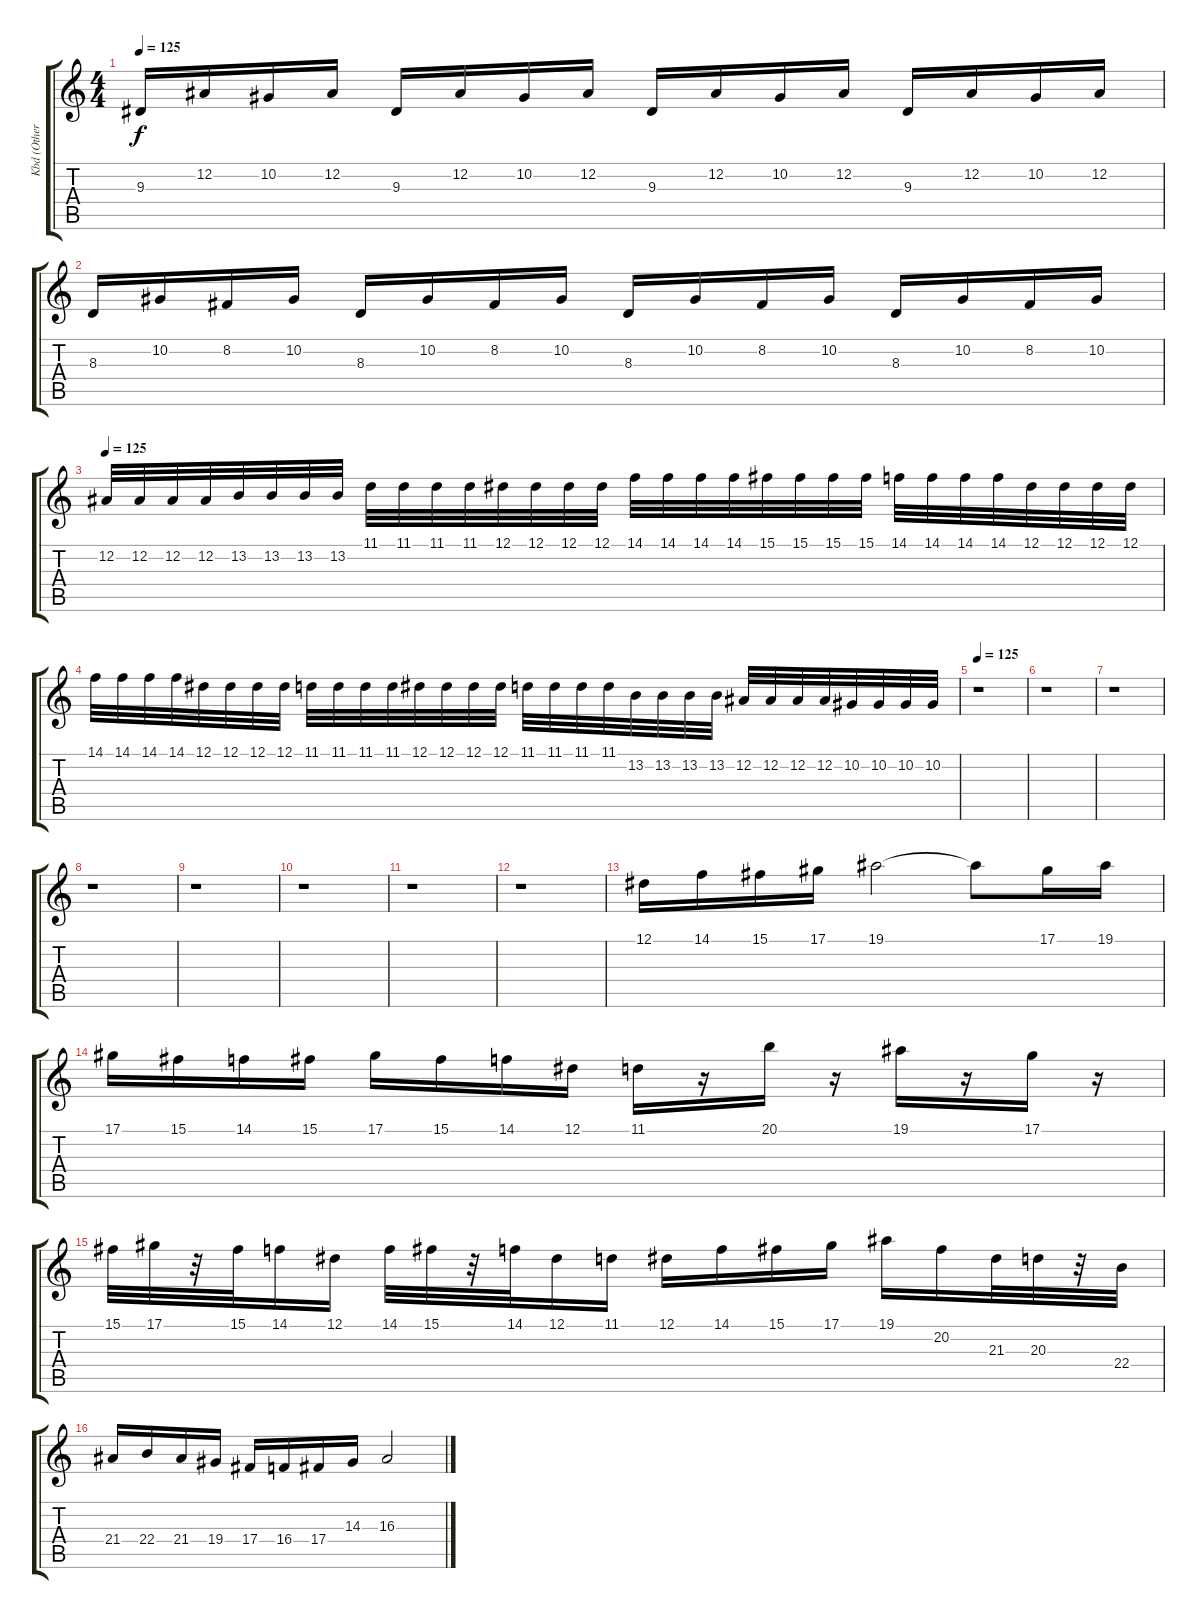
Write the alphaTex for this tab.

\track ("Kbd (Others)" "Kbd (Other") {instrument pad1newage}
\staff {score tabs}
\tuning (Eb4 Bb3 Gb3 Db3 Ab2 Eb2) {hide}
\ts (4 4)
\tempo 125
\clef g2
\ks c
9.3.16{dy f} 12.2.16 10.2.16 12.2.16 9.3.16 12.2.16 10.2.16 12.2.16 9.3.16 12.2.16 10.2.16 12.2.16 9.3.16 12.2.16 10.2.16 12.2.16 |
8.3.16 10.2.16 8.2.16 10.2.16 8.3.16 10.2.16 8.2.16 10.2.16 8.3.16 10.2.16 8.2.16 10.2.16 8.3.16 10.2.16 8.2.16 10.2.16 |
\tempo 125
12.2.32 12.2.32 12.2.32 12.2.32 13.2.32 13.2.32 13.2.32 13.2.32 11.1.32 11.1.32 11.1.32 11.1.32 12.1.32 12.1.32 12.1.32 12.1.32 14.1.32 14.1.32 14.1.32 14.1.32 15.1.32 15.1.32 15.1.32 15.1.32 14.1.32 14.1.32 14.1.32 14.1.32 12.1.32 12.1.32 12.1.32 12.1.32 |
14.1.32 14.1.32 14.1.32 14.1.32 12.1.32 12.1.32 12.1.32 12.1.32 11.1.32 11.1.32 11.1.32 11.1.32 12.1.32 12.1.32 12.1.32 12.1.32 11.1.32 11.1.32 11.1.32 11.1.32 13.2.32 13.2.32 13.2.32 13.2.32 12.2.32 12.2.32 12.2.32 12.2.32 10.2.32 10.2.32 10.2.32 10.2.32 |
\tempo 125
r.1 |
r.1 |
r.1 |
r.1 |
r.1 |
r.1 |
r.1 |
r.1 |
12.1.16 14.1.16 15.1.16 17.1.16 19.1.2 19.1{t}.8 17.1.16 19.1.16 |
17.1.16 15.1.16 14.1.16 15.1.16 17.1.16 15.1.16 14.1.16 12.1.16 11.1.16 r.16 20.1.16 r.16 19.1.16 r.16 17.1.16 r.16 |
15.1.32 17.1.32 r.32 15.1.32 14.1.16 12.1.16 14.1.32 15.1.32 r.32 14.1.32 12.1.16 11.1.16 12.1.16 14.1.16 15.1.16 17.1.16 19.1.16 20.2.16 21.3.32 20.3.32 r.32 22.4.32 |
21.4.16 22.4.16 21.4.16 19.4.16 17.4.16 16.4.16 17.4.16 14.3.16 16.3.2
